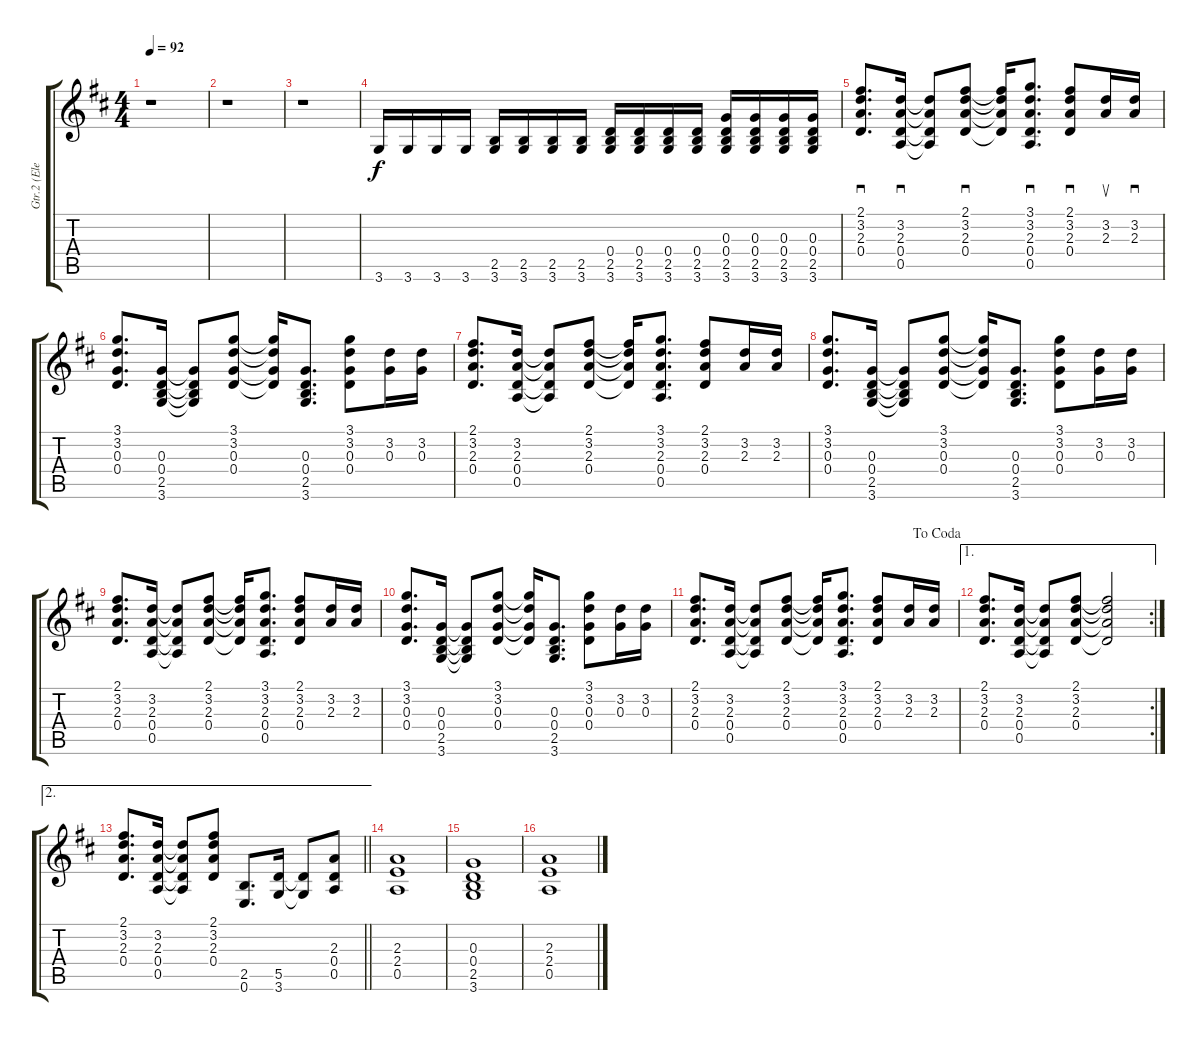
\track ("Gtr.2 (Elec.)" "Gtr.2 (Ele") {instrument distortionguitar}
\staff {score tabs}
\tuning (E4 B3 G3 D3 A2 E2) {hide}
\ts (4 4)
\tempo 92
\clef g2
\ks d
r.1{dy f} |
r.1 |
r.1 |
3.6.16 3.6.16 3.6.16 3.6.16 (2.5 3.6).16 (2.5 3.6).16 (2.5 3.6).16 (2.5 3.6).16 (0.4 2.5 3.6).16 (0.4 2.5 3.6).16 (0.4 2.5 3.6).16 (0.4 2.5 3.6).16 (0.3 0.4 2.5 3.6).16 (0.3 0.4 2.5 3.6).16 (0.3 0.4 2.5 3.6).16 (0.3 0.4 2.5 3.6).16 |
(2.1 3.2 2.3 0.4).8{d sd} (3.2 2.3 0.4 0.5).16{sd} (3.2{t} 2.3{t} 0.4{t} 0.5{t}).8 (2.1 3.2 2.3 0.4).8{sd} (2.1{t} 3.2{t} 2.3{t} 0.4{t}).16 (3.1 3.2 2.3 0.4 0.5).8{d sd} (2.1 3.2 2.3 0.4).8{sd} (3.2 2.3).16{su} (3.2 2.3).16{sd} |
(3.1 3.2 0.3 0.4).8{d} (0.3 0.4 2.5 3.6).16 (0.3{t} 0.4{t} 2.5{t} 3.6{t}).8 (3.1 3.2 0.3 0.4).8 (3.1{t} 3.2{t} 0.3{t} 0.4{t}).16 (0.3 0.4 2.5 3.6).8{d} (3.1 3.2 0.3 0.4).8 (3.2 0.3).16 (3.2 0.3).16 |
(2.1 3.2 2.3 0.4).8{d} (3.2 2.3 0.4 0.5).16 (3.2{t} 2.3{t} 0.4{t} 0.5{t}).8 (2.1 3.2 2.3 0.4).8 (2.1{t} 3.2{t} 2.3{t} 0.4{t}).16 (3.1 3.2 2.3 0.4 0.5).8{d} (2.1 3.2 2.3 0.4).8 (3.2 2.3).16 (3.2 2.3).16 |
(3.1 3.2 0.3 0.4).8{d} (0.3 0.4 2.5 3.6).16 (0.3{t} 0.4{t} 2.5{t} 3.6{t}).8 (3.1 3.2 0.3 0.4).8 (3.1{t} 3.2{t} 0.3{t} 0.4{t}).16 (0.3 0.4 2.5 3.6).8{d} (3.1 3.2 0.3 0.4).8 (3.2 0.3).16 (3.2 0.3).16 |
(2.1 3.2 2.3 0.4).8{d} (3.2 2.3 0.4 0.5).16 (3.2{t} 2.3{t} 0.4{t} 0.5{t}).8 (2.1 3.2 2.3 0.4).8 (2.1{t} 3.2{t} 2.3{t} 0.4{t}).16 (3.1 3.2 2.3 0.4 0.5).8{d} (2.1 3.2 2.3 0.4).8 (3.2 2.3).16 (3.2 2.3).16 |
(3.1 3.2 0.3 0.4).8{d} (0.3 0.4 2.5 3.6).16 (0.3{t} 0.4{t} 2.5{t} 3.6{t}).8 (3.1 3.2 0.3 0.4).8 (3.1{t} 3.2{t} 0.3{t} 0.4{t}).16 (0.3 0.4 2.5 3.6).8{d} (3.1 3.2 0.3 0.4).8 (3.2 0.3).16 (3.2 0.3).16 |
\jump dacoda
(2.1 3.2 2.3 0.4).8{d} (3.2 2.3 0.4 0.5).16 (3.2{t} 2.3{t} 0.4{t} 0.5{t}).8 (2.1 3.2 2.3 0.4).8 (2.1{t} 3.2{t} 2.3{t} 0.4{t}).16 (3.1 3.2 2.3 0.4 0.5).8{d} (2.1 3.2 2.3 0.4).8 (3.2 2.3).16 (3.2 2.3).16 |
\ae 1
\rc 2
(2.1 3.2 2.3 0.4).8{d} (3.2 2.3 0.4 0.5).16 (3.2{t} 2.3{t} 0.4{t} 0.5{t}).8 (2.1 3.2 2.3 0.4).8 (2.1{t} 3.2{t} 2.3{t} 0.4{t}).2 |
\ae 2
\barLineRight lightlight
(2.1 3.2 2.3 0.4).8{d} (3.2 2.3 0.4 0.5).16 (3.2{t} 2.3{t} 0.4{t} 0.5{t}).8 (2.1 3.2 2.3 0.4).8 (2.5 0.6).8{d} (5.5 3.6).16 (5.5{t} 3.6{t}).8 (2.3 0.4 0.5).8 |
(2.3 2.4 0.5).1 |
(0.3 0.4 2.5 3.6).1 |
(2.3 2.4 0.5).1
